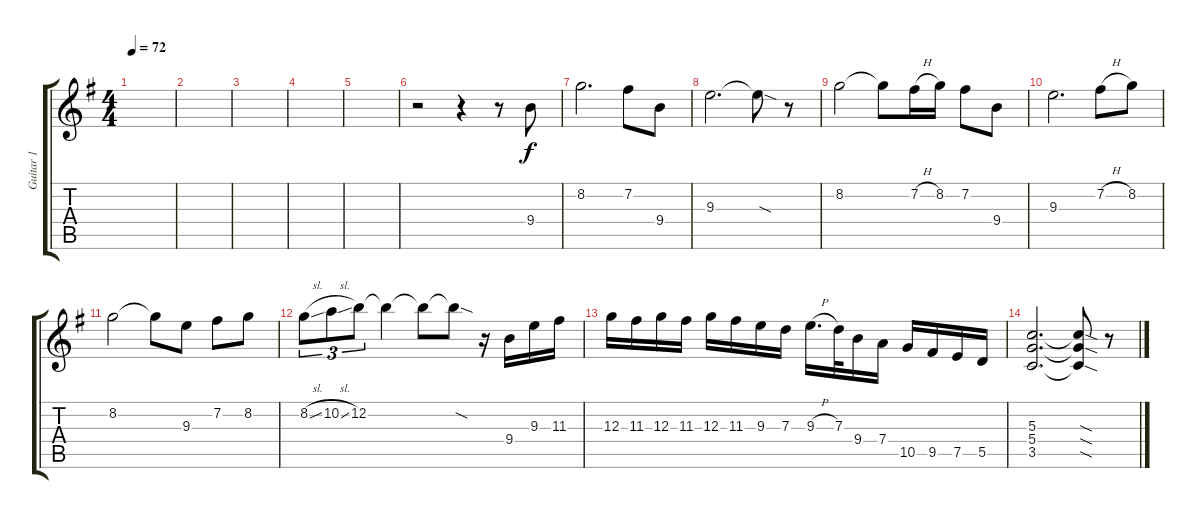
\track ("Guitar 1" "Guitar 1") {instrument overdrivenguitar}
\staff {score tabs}
\tuning (E4 B3 G3 D3 A2 E2) {hide}
\ts (4 4)
\tempo 72
\clef g2
\ks g
|
|
|
|
|
r.2 r.4 r.8 9.4.8 |
8.2.2{d} 7.2.8 9.4.8 |
9.3.2{d} 9.3{sod t}.8 r.8 |
8.2.2 8.2{t}.8 7.2{h}.16 8.2.16 7.2.8 9.4.8 |
9.3.2{d} 7.2{h}.8 8.2.8 |
8.2.2 8.2{t}.8 9.3.8 7.2.8 8.2.8 |
8.2{sl}.8{tu (3 2)} 10.2{sl}.8{tu (3 2)} 12.2.8{tu (3 2)} 12.2{t}.4 12.2{t}.8 12.2{sod t}.8 r.16 9.4.16 9.3.16 11.3.16 |
12.3.16 11.3.16 12.3.16 11.3.16 12.3.16 11.3.16 9.3.16 7.3.16 9.3{h}.16{d} 7.3.32 9.4.16 7.4.16 10.5.16 9.5.16 7.5.16 5.5.16 |
(5.3 5.4 3.5).2{d} (5.3{sod t} 5.4{sod t} 3.5{sod t}).8 r.8
